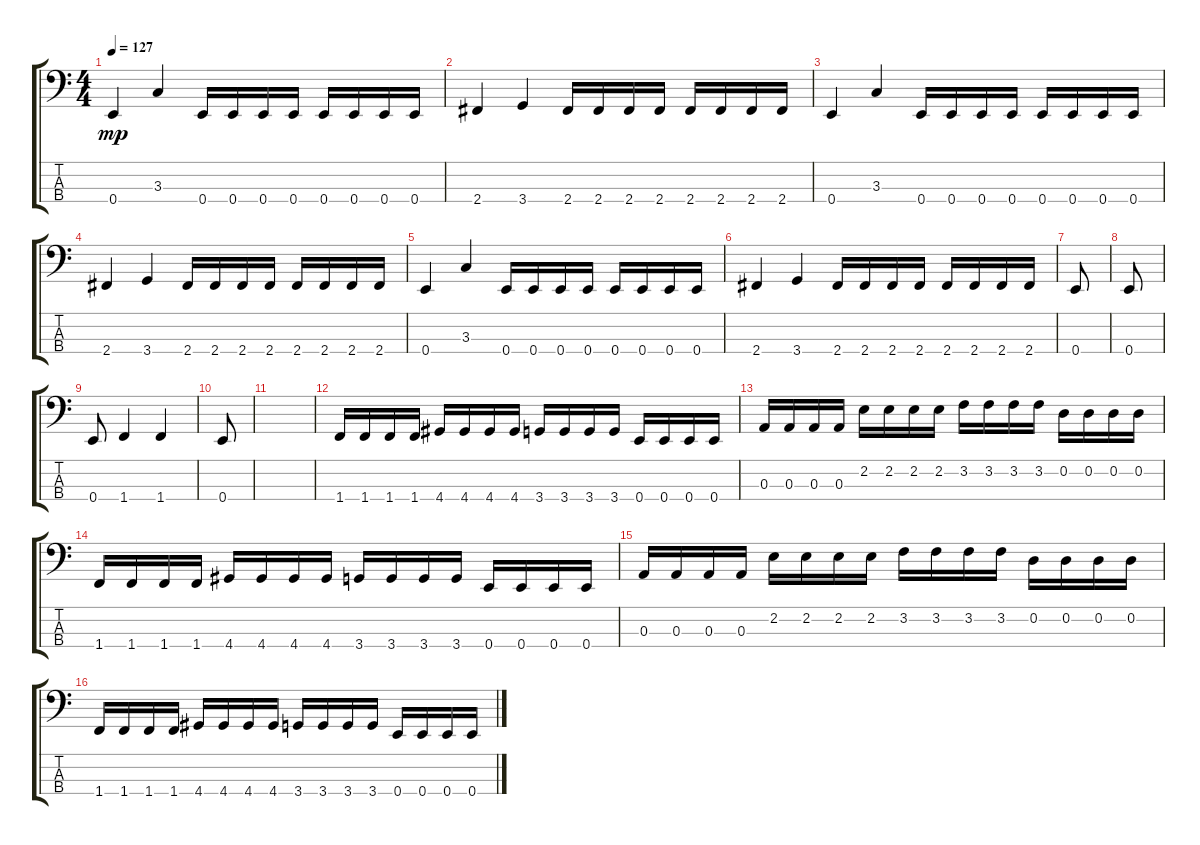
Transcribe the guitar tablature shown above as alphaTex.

\track "" {instrument electricbasspick}
\staff {score tabs}
\tuning (G2 D2 A1 E1) {hide}
\ts (4 4)
\tempo 127
\clef f4
\ks c
0.4.4{dy mp} 3.3.4 0.4.16 0.4.16 0.4.16 0.4.16 0.4.16 0.4.16 0.4.16 0.4.16 |
2.4.4 3.4.4 2.4.16 2.4.16 2.4.16 2.4.16 2.4.16 2.4.16 2.4.16 2.4.16 |
0.4.4 3.3.4 0.4.16 0.4.16 0.4.16 0.4.16 0.4.16 0.4.16 0.4.16 0.4.16 |
2.4.4 3.4.4 2.4.16 2.4.16 2.4.16 2.4.16 2.4.16 2.4.16 2.4.16 2.4.16 |
0.4.4 3.3.4 0.4.16 0.4.16 0.4.16 0.4.16 0.4.16 0.4.16 0.4.16 0.4.16 |
2.4.4 3.4.4 2.4.16 2.4.16 2.4.16 2.4.16 2.4.16 2.4.16 2.4.16 2.4.16 |
0.4.8 |
0.4.8 |
0.4.8 1.4.4 1.4.4 |
0.4.8 |
|
1.4.16 1.4.16 1.4.16 1.4.16 4.4.16 4.4.16 4.4.16 4.4.16 3.4.16 3.4.16 3.4.16 3.4.16 0.4.16 0.4.16 0.4.16 0.4.16 |
0.3.16 0.3.16 0.3.16 0.3.16 2.2.16 2.2.16 2.2.16 2.2.16 3.2.16 3.2.16 3.2.16 3.2.16 0.2.16 0.2.16 0.2.16 0.2.16 |
1.4.16 1.4.16 1.4.16 1.4.16 4.4.16 4.4.16 4.4.16 4.4.16 3.4.16 3.4.16 3.4.16 3.4.16 0.4.16 0.4.16 0.4.16 0.4.16 |
0.3.16 0.3.16 0.3.16 0.3.16 2.2.16 2.2.16 2.2.16 2.2.16 3.2.16 3.2.16 3.2.16 3.2.16 0.2.16 0.2.16 0.2.16 0.2.16 |
1.4.16 1.4.16 1.4.16 1.4.16 4.4.16 4.4.16 4.4.16 4.4.16 3.4.16 3.4.16 3.4.16 3.4.16 0.4.16 0.4.16 0.4.16 0.4.16
